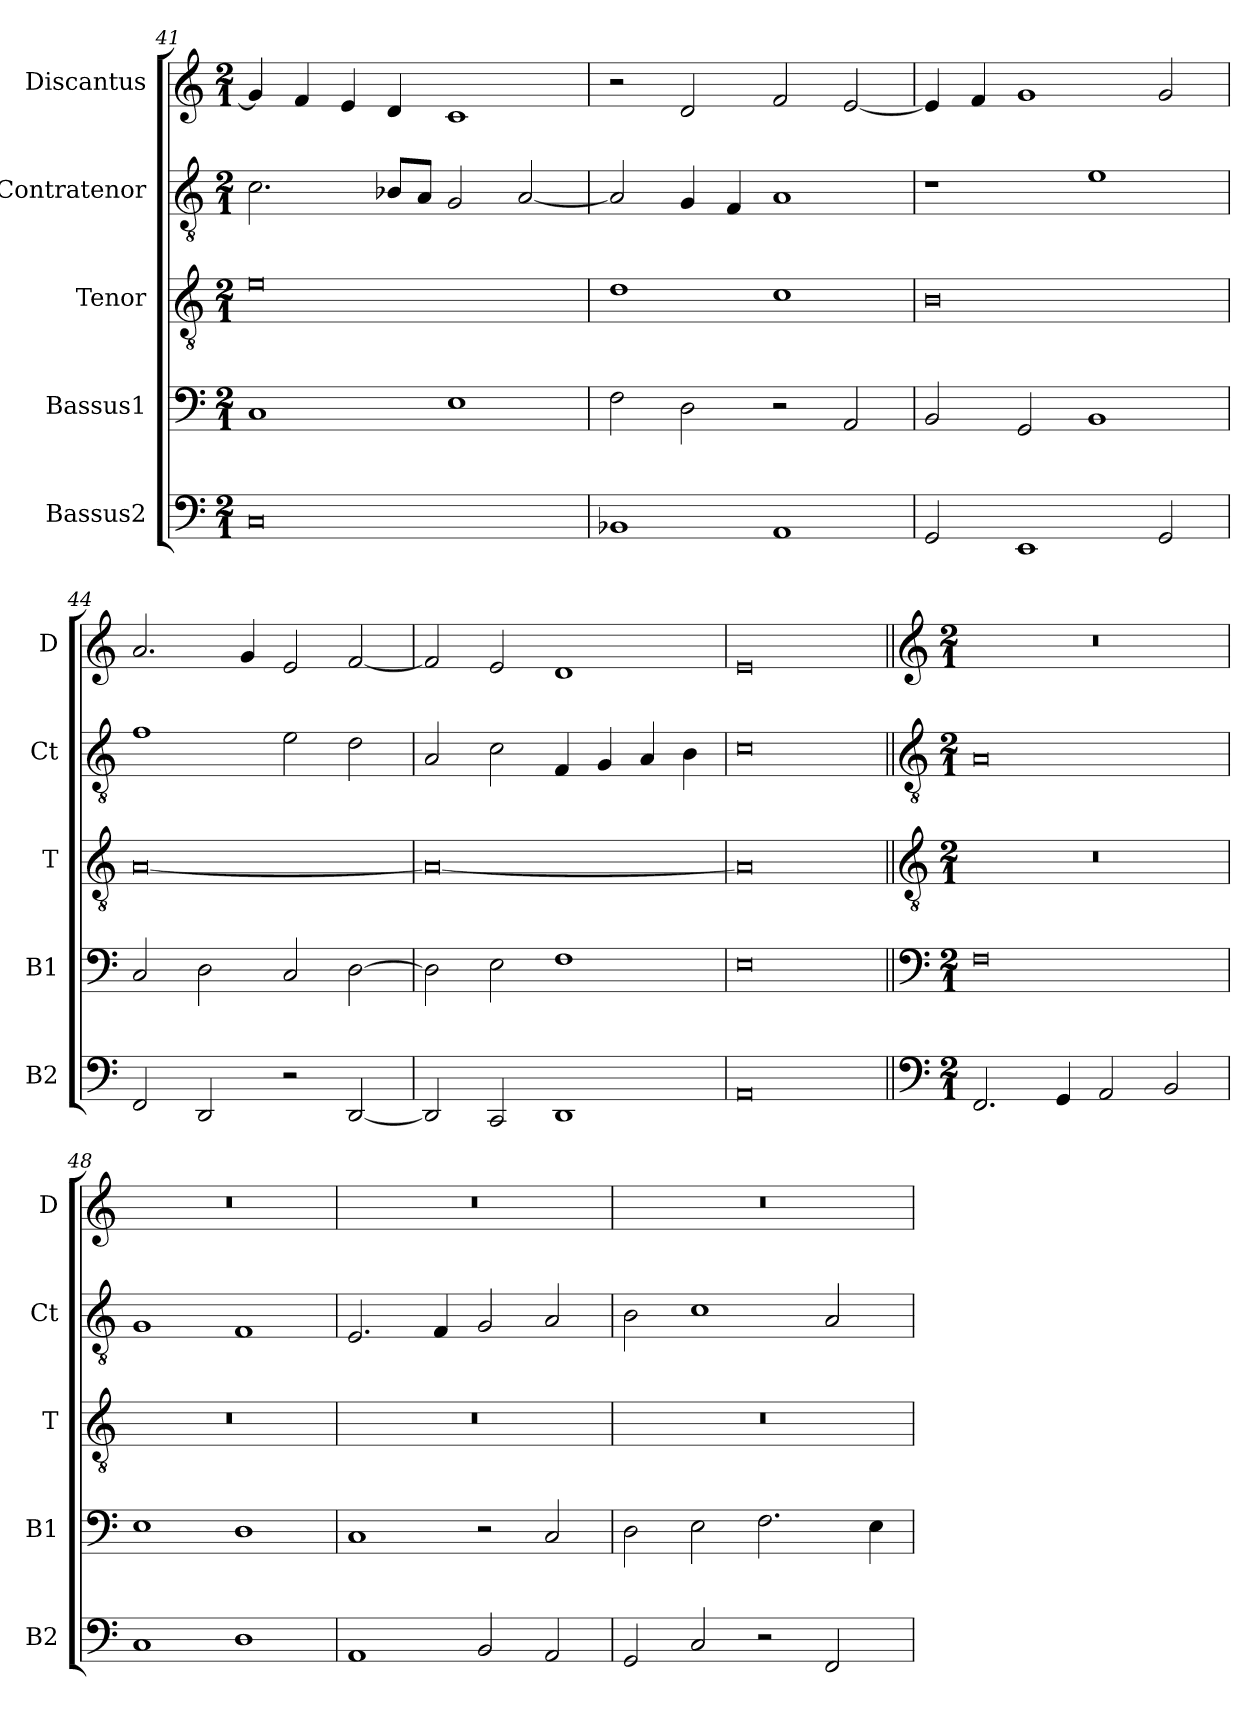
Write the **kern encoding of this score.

**kern	**kern	**kern	**kern	**kern
*part5	*part4	*part3	*part2	*part1
*staff5	*staff4	*staff3	*staff2	*staff1
*I"Bassus2	*I"Bassus1	*I"Tenor	*I"Contratenor	*I"Discantus
*I'B2	*I'B1	*I'T	*I'Ct	*I'D
*clefF4	*clefF4	*clefGv2	*clefGv2	*clefG2
*k[]	*k[]	*k[]	*k[]	*k[]
*M2/1	*M2/1	*M2/1	*M2/1	*M2/1
=41	=41	=41	=41	=41
0C	1C	0e	2.c\	4g/]
.	.	.	.	4f/
.	.	.	.	4e/
.	.	.	8B-X/L	4d/
.	.	.	8A/J	.
.	1E	.	2G/	1c
.	.	.	[2A/	.
=42	=42	=42	=42	=42
1BB-X	2F\	1d	2A/]	2r
.	2D\	.	4G/	2d/
.	.	.	4F/	.
1AA	2r	1c	1A	2f/
.	2AA/	.	.	[2e/
=43	=43	=43	=43	=43
2GG/	2BB/	0B	1r	4e/]
.	.	.	.	4f/
1EE	2GG/	.	.	1g
.	1BB	.	1e	.
2GG/	.	.	.	2g/
=44	=44	=44	=44	=44
2FF/	2C/	[0A	1f	2.a/
2DD/	2D\	.	.	.
.	.	.	.	4g/
2r	2C/	.	2e\	2e/
[2DD/	[2D\	.	2d\	[2f/
=45	=45	=45	=45	=45
2DD/]	2D\]	0A_	2A/	2f/]
2CC/	2E\	.	2c\	2e/
1DD	1F	.	4F/	1d
.	.	.	4G/	.
.	.	.	4A/	.
.	.	.	4B\	.
=46	=46	=46	=46	=46
0AA	0E	0A]	0c	0e
!!LO:LB:g=z
=47||	=47||	=47||	=47||	=47||
*clefF4	*clefF4	*clefGv2	*clefGv2	*clefG2
*k[]	*k[]	*k[]	*k[]	*k[]
*M2/1	*M2/1	*M2/1	*M2/1	*M2/1
2.FF/	0F	0r	0A	0r
4GG/	.	.	.	.
2AA/	.	.	.	.
2BB/	.	.	.	.
=48	=48	=48	=48	=48
1C	1E	0r	1G	0r
1D	1D	.	1F	.
=49	=49	=49	=49	=49
1AA	1C	0r	2.E/	0r
.	.	.	4F/	.
2BB/	2r	.	2G/	.
2AA/	2C/	.	2A/	.
=50	=50	=50	=50	=50
2GG/	2D\	0r	2B\	0r
2C/	2E\	.	1c	.
2r	2.F\	.	.	.
2FF/	.	.	2A/	.
.	4E\	.	.	.
=	=	=	=	=
*-	*-	*-	*-	*-
